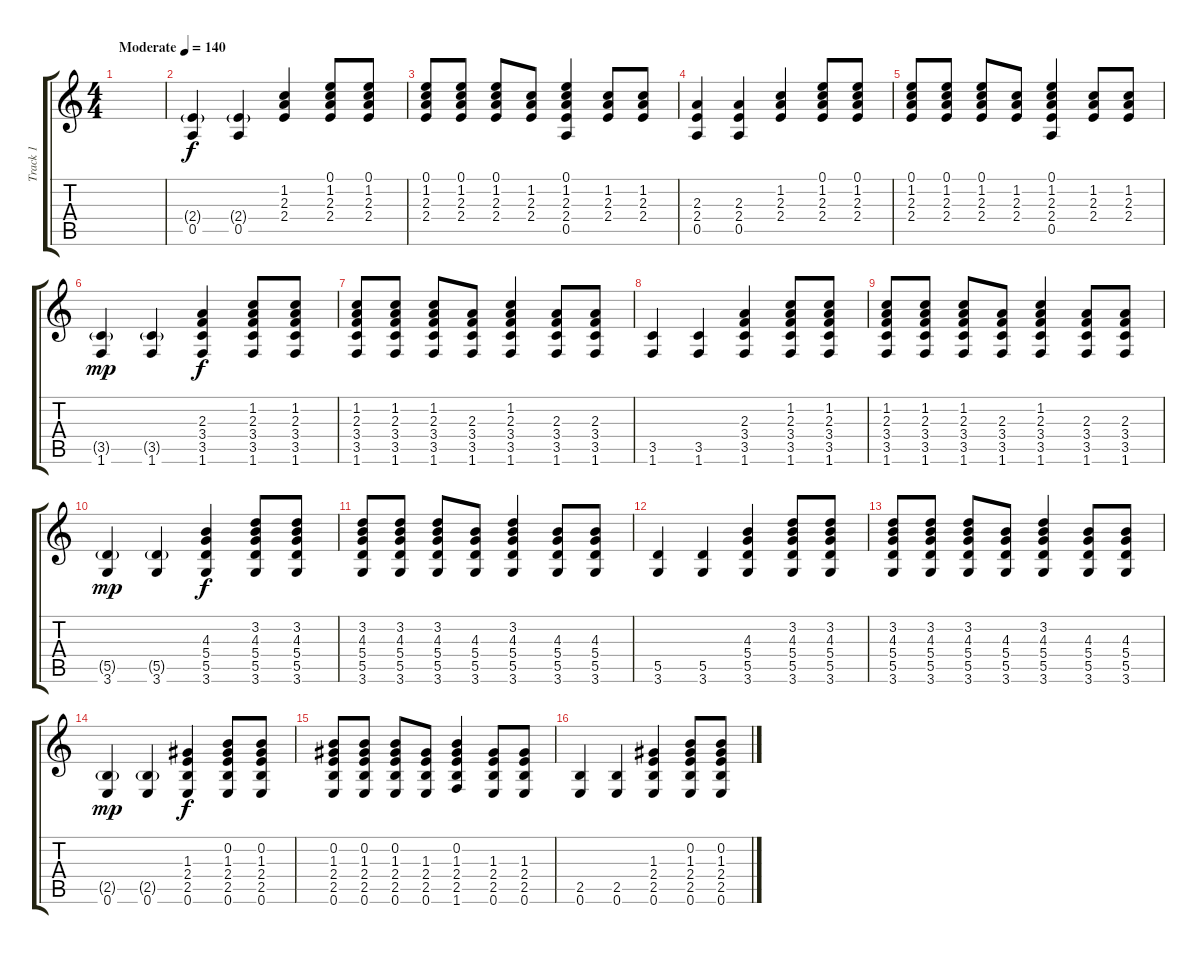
\track ("Track 1" "Track 1") {instrument acousticguitarsteel}
\staff {score tabs}
\tuning (E4 B3 G3 D3 A2 E2) {hide}
\ts (4 4)
\tempo (140 "Moderate")
\clef g2
\ks c
|
(2.4{g} 0.5).4 (2.4{g} 0.5).4 (1.2 2.3 2.4).4{dy f} (0.1 1.2 2.3 2.4).8 (0.1 1.2 2.3 2.4).8 |
(0.1 1.2 2.3 2.4).8 (0.1 1.2 2.3 2.4).8 (0.1 1.2 2.3 2.4).8 (1.2 2.3 2.4).8 (0.1 1.2 2.3 2.4 0.5).4 (1.2 2.3 2.4).8 (1.2 2.3 2.4).8 |
(2.3 2.4 0.5).4 (2.3 2.4 0.5).4 (1.2 2.3 2.4).4 (0.1 1.2 2.3 2.4).8 (0.1 1.2 2.3 2.4).8 |
(0.1 1.2 2.3 2.4).8 (0.1 1.2 2.3 2.4).8 (0.1 1.2 2.3 2.4).8 (1.2 2.3 2.4).8 (0.1 1.2 2.3 2.4 0.5).4 (1.2 2.3 2.4).8 (1.2 2.3 2.4).8 |
(3.5{g} 1.6).4{dy mp} (3.5{g} 1.6).4 (2.3 3.4 3.5 1.6).4{dy f} (1.2 2.3 3.4 3.5 1.6).8 (1.2 2.3 3.4 3.5 1.6).8 |
(1.2 2.3 3.4 3.5 1.6).8 (1.2 2.3 3.4 3.5 1.6).8 (1.2 2.3 3.4 3.5 1.6).8 (2.3 3.4 3.5 1.6).8 (1.2 2.3 3.4 3.5 1.6).4 (2.3 3.4 3.5 1.6).8 (2.3 3.4 3.5 1.6).8 |
(3.5 1.6).4 (3.5 1.6).4 (2.3 3.4 3.5 1.6).4 (1.2 2.3 3.4 3.5 1.6).8 (1.2 2.3 3.4 3.5 1.6).8 |
(1.2 2.3 3.4 3.5 1.6).8 (1.2 2.3 3.4 3.5 1.6).8 (1.2 2.3 3.4 3.5 1.6).8 (2.3 3.4 3.5 1.6).8 (1.2 2.3 3.4 3.5 1.6).4 (2.3 3.4 3.5 1.6).8 (2.3 3.4 3.5 1.6).8 |
(5.5{g} 3.6).4{dy mp} (5.5{g} 3.6).4 (4.3 5.4 5.5 3.6).4{dy f} (3.2 4.3 5.4 5.5 3.6).8 (3.2 4.3 5.4 5.5 3.6).8 |
(3.2 4.3 5.4 5.5 3.6).8 (3.2 4.3 5.4 5.5 3.6).8 (3.2 4.3 5.4 5.5 3.6).8 (4.3 5.4 5.5 3.6).8 (3.2 4.3 5.4 5.5 3.6).4 (4.3 5.4 5.5 3.6).8 (4.3 5.4 5.5 3.6).8 |
(5.5 3.6).4 (5.5 3.6).4 (4.3 5.4 5.5 3.6).4 (3.2 4.3 5.4 5.5 3.6).8 (3.2 4.3 5.4 5.5 3.6).8 |
(3.2 4.3 5.4 5.5 3.6).8 (3.2 4.3 5.4 5.5 3.6).8 (3.2 4.3 5.4 5.5 3.6).8 (4.3 5.4 5.5 3.6).8 (3.2 4.3 5.4 5.5 3.6).4 (4.3 5.4 5.5 3.6).8 (4.3 5.4 5.5 3.6).8 |
(2.5{g} 0.6).4{dy mp} (2.5{g} 0.6).4 (1.3 2.4 2.5 0.6).4{dy f} (0.2 1.3 2.4 2.5 0.6).8 (0.2 1.3 2.4 2.5 0.6).8 |
(0.2 1.3 2.4 2.5 0.6).8 (0.2 1.3 2.4 2.5 0.6).8 (0.2 1.3 2.4 2.5 0.6).8 (1.3 2.4 2.5 0.6).8 (0.2 1.3 2.4 2.5 1.6).4 (1.3 2.4 2.5 0.6).8 (1.3 2.4 2.5 0.6).8 |
(2.5 0.6).4 (2.5 0.6).4 (1.3 2.4 2.5 0.6).4 (0.2 1.3 2.4 2.5 0.6).8 (0.2 1.3 2.4 2.5 0.6).8
